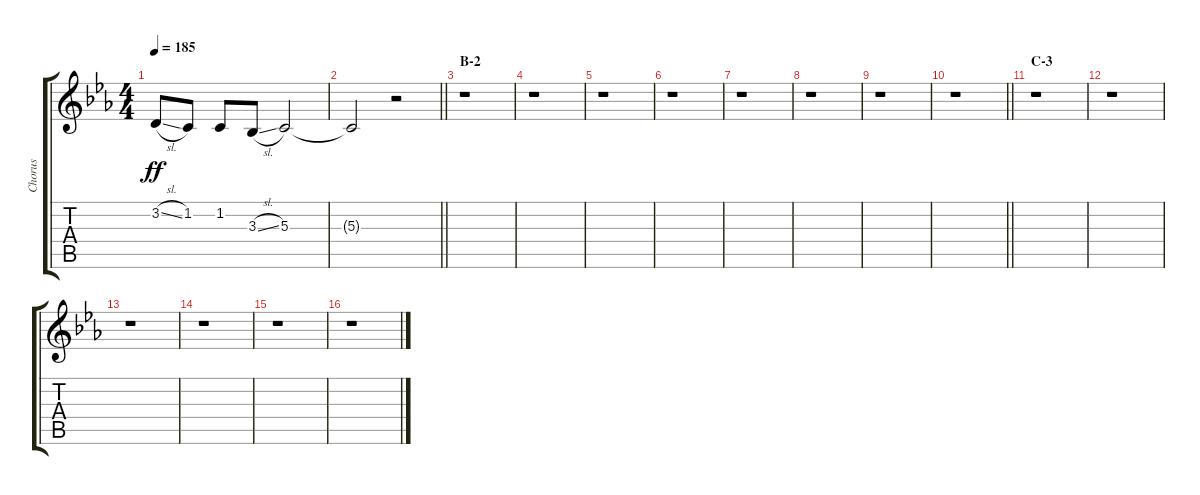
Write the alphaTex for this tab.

\track ("Chorus" "Chorus") {instrument voiceoohs}
\staff {score tabs}
\tuning (E4 B3 G3 D3 A2 E2) {hide}
\ts (4 4)
\tempo 185
\clef g2
\ks eb
3.2{sl t}.8{dy ff} 1.2.8 1.2.8 3.3{sl}.8 5.3.2 |
\barLineRight lightlight
5.3{t}.2 r.2 |
\section ("" "B-2")
r.1 |
r.1 |
r.1 |
r.1 |
r.1 |
r.1 |
r.1 |
\barLineRight lightlight
r.1 |
\section ("" "C-3")
r.1 |
r.1 |
r.1 |
r.1 |
r.1 |
r.1
